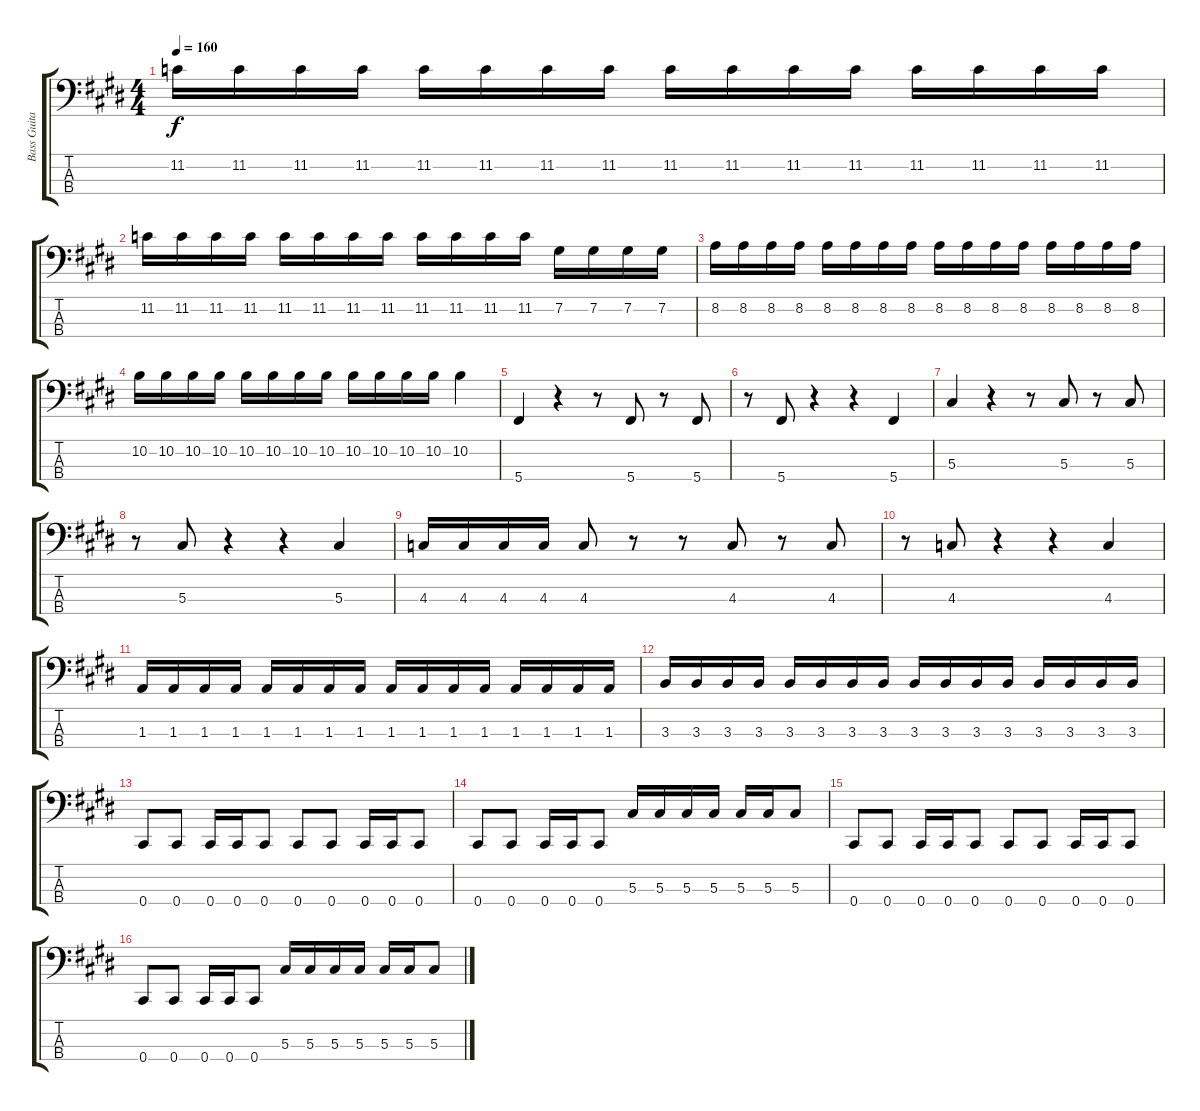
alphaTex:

\track ("Bass Guitar" "Bass Guita") {instrument electricbasspick}
\staff {score tabs}
\tuning (Gb2 Db2 Ab1 Db1) {hide}
\ts (4 4)
\tempo 160
\clef f4
\ks e
11.2.16{dy f} 11.2.16 11.2.16 11.2.16 11.2.16 11.2.16 11.2.16 11.2.16 11.2.16 11.2.16 11.2.16 11.2.16 11.2.16 11.2.16 11.2.16 11.2.16 |
11.2.16 11.2.16 11.2.16 11.2.16 11.2.16 11.2.16 11.2.16 11.2.16 11.2.16 11.2.16 11.2.16 11.2.16 7.2.16 7.2.16 7.2.16 7.2.16 |
8.2.16 8.2.16 8.2.16 8.2.16 8.2.16 8.2.16 8.2.16 8.2.16 8.2.16 8.2.16 8.2.16 8.2.16 8.2.16 8.2.16 8.2.16 8.2.16 |
10.2.16 10.2.16 10.2.16 10.2.16 10.2.16 10.2.16 10.2.16 10.2.16 10.2.16 10.2.16 10.2.16 10.2.16 10.2.4 |
5.4.4 r.4 r.8 5.4.8 r.8 5.4.8 |
r.8 5.4.8 r.4 r.4 5.4.4 |
5.3.4 r.4 r.8 5.3.8 r.8 5.3.8 |
r.8 5.3.8 r.4 r.4 5.3.4 |
4.3.16 4.3.16 4.3.16 4.3.16 4.3.8 r.8 r.8 4.3.8 r.8 4.3.8 |
r.8 4.3.8 r.4 r.4 4.3.4 |
1.3.16 1.3.16 1.3.16 1.3.16 1.3.16 1.3.16 1.3.16 1.3.16 1.3.16 1.3.16 1.3.16 1.3.16 1.3.16 1.3.16 1.3.16 1.3.16 |
3.3.16 3.3.16 3.3.16 3.3.16 3.3.16 3.3.16 3.3.16 3.3.16 3.3.16 3.3.16 3.3.16 3.3.16 3.3.16 3.3.16 3.3.16 3.3.16 |
0.4.8 0.4.8 0.4.16 0.4.16 0.4.8 0.4.8 0.4.8 0.4.16 0.4.16 0.4.8 |
0.4.8 0.4.8 0.4.16 0.4.16 0.4.8 5.3.16 5.3.16 5.3.16 5.3.16 5.3.16 5.3.16 5.3.8 |
0.4.8 0.4.8 0.4.16 0.4.16 0.4.8 0.4.8 0.4.8 0.4.16 0.4.16 0.4.8 |
0.4.8 0.4.8 0.4.16 0.4.16 0.4.8 5.3.16 5.3.16 5.3.16 5.3.16 5.3.16 5.3.16 5.3.8
